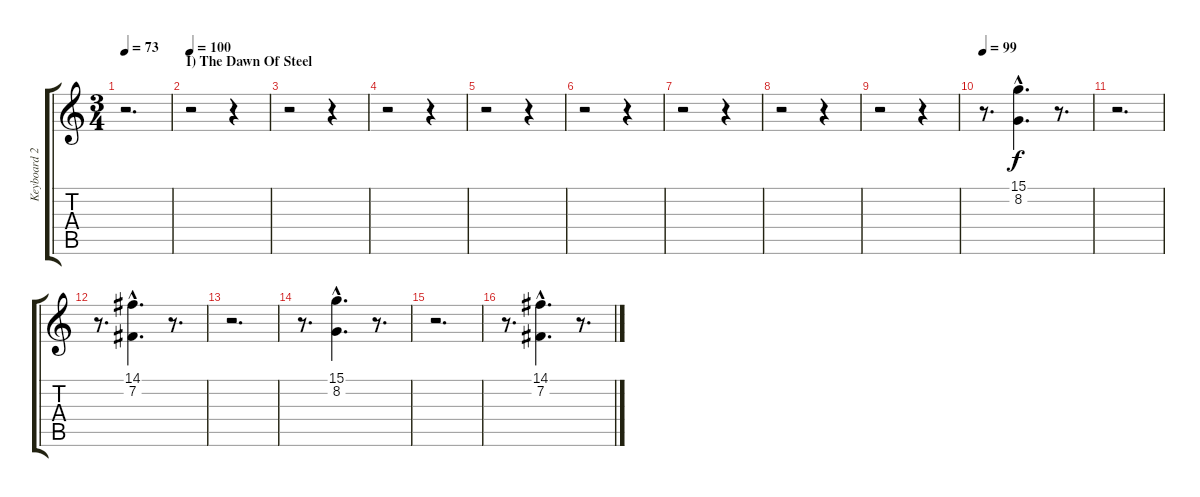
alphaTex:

\track ("Keyboard 2" "Keyboard 2") {instrument tubularbells}
\staff {score tabs}
\tuning (E4 B3 G3 D3 A2 E2) {hide}
\ts (3 4)
\tempo 73
\clef g2
\ks c
r.2{d dy f instrument tubularbells} |
\section ("" "I) The Dawn Of Steel")
\tempo 100
r.2 r.4 |
r.2 r.4 |
r.2 r.4 |
r.2 r.4 |
r.2 r.4 |
r.2 r.4 |
r.2 r.4 |
r.2 r.4 |
\tempo 99
r.8{d} (15.1{hac} 8.2{hac}).4{d} r.8{d} |
r.2{d} |
r.8{d} (14.1{hac} 7.2{hac}).4{d} r.8{d} |
r.2{d} |
r.8{d} (15.1{hac} 8.2{hac}).4{d} r.8{d} |
r.2{d} |
r.8{d} (14.1{hac} 7.2{hac}).4{d} r.8{d}
